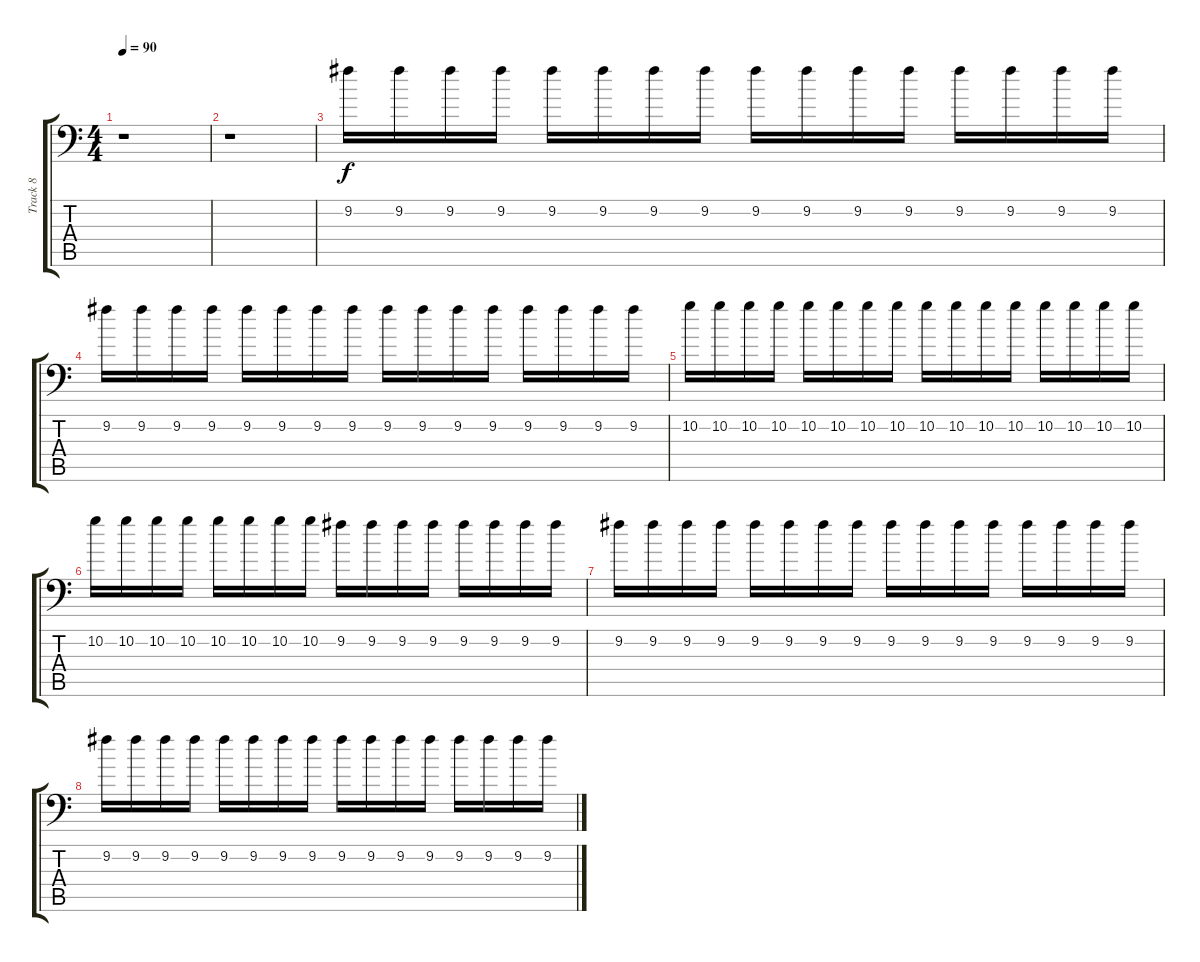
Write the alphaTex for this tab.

\track ("Track 8" "Track 8") {instrument electricguitarjazz}
\staff {score tabs}
\tuning (D4 A3 F3 C3 G2 G1) {hide}
\ts (4 4)
\tempo 90
\clef f4
\ks c
r.1{dy f} |
r.1 |
9.2.16 9.2.16 9.2.16 9.2.16 9.2.16 9.2.16 9.2.16 9.2.16 9.2.16 9.2.16 9.2.16 9.2.16 9.2.16 9.2.16 9.2.16 9.2.16 |
9.2.16 9.2.16 9.2.16 9.2.16 9.2.16 9.2.16 9.2.16 9.2.16 9.2.16 9.2.16 9.2.16 9.2.16 9.2.16 9.2.16 9.2.16 9.2.16 |
10.2.16 10.2.16 10.2.16 10.2.16 10.2.16 10.2.16 10.2.16 10.2.16 10.2.16 10.2.16 10.2.16 10.2.16 10.2.16 10.2.16 10.2.16 10.2.16 |
10.2.16 10.2.16 10.2.16 10.2.16 10.2.16 10.2.16 10.2.16 10.2.16 9.2.16 9.2.16 9.2.16 9.2.16 9.2.16 9.2.16 9.2.16 9.2.16 |
9.2.16 9.2.16 9.2.16 9.2.16 9.2.16 9.2.16 9.2.16 9.2.16 9.2.16 9.2.16 9.2.16 9.2.16 9.2.16 9.2.16 9.2.16 9.2.16 |
9.2.16 9.2.16 9.2.16 9.2.16 9.2.16 9.2.16 9.2.16 9.2.16 9.2.16 9.2.16 9.2.16 9.2.16 9.2.16 9.2.16 9.2.16 9.2.16
